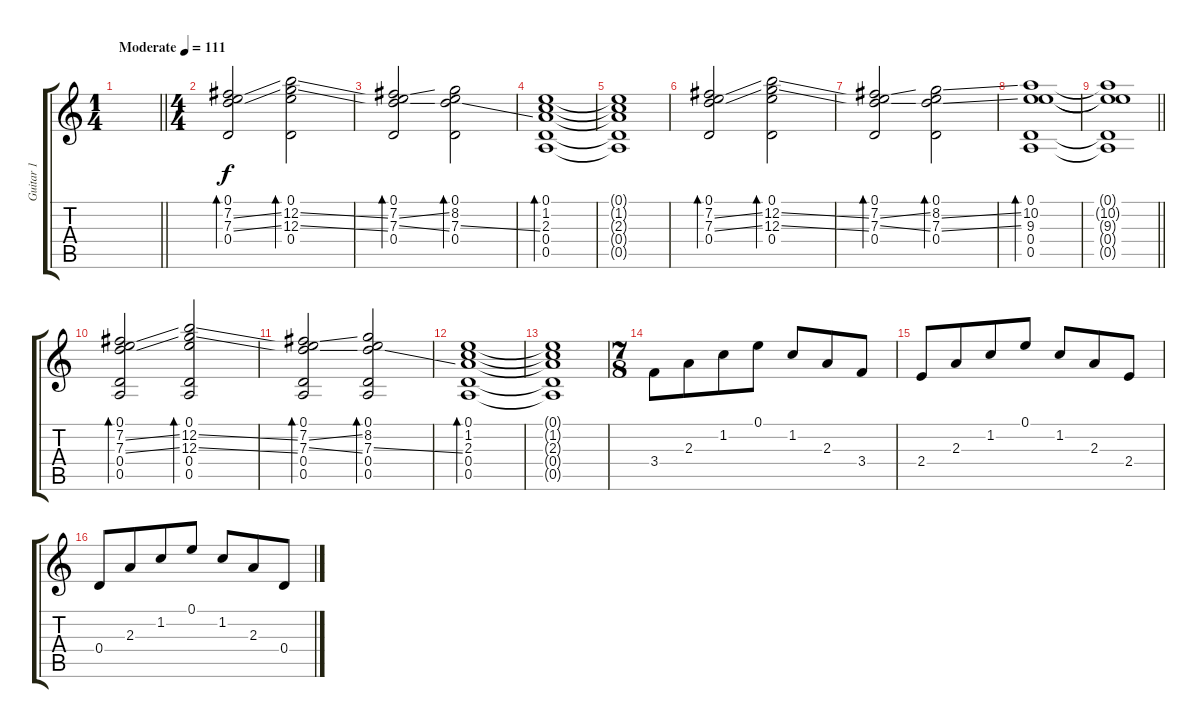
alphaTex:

\track ("Guitar 1" "Guitar 1") {instrument electricguitarjazz}
\staff {score tabs}
\tuning (E4 B3 G3 D3 A2 D2) {hide}
\ts (1 4)
\tempo (111 "Moderate")
\clef g2
\barLineRight lightlight
\ks c
|
\ts (4 4)
(0.1 7.2{ss} 7.3{ss} 0.4).2{bd 240} (0.1 12.2{ss} 12.3{ss} 0.4).2{bd 240} |
(0.1 7.2{ss} 7.3{ss} 0.4).2{bd 240} (0.1 8.2 7.3{ss} 0.4).2{bd 240} |
(0.1 1.2 2.3 0.4 0.5).1{bd 240} |
(0.1{t} 1.2{t} 2.3{t} 0.4{t} 0.5{t}).1 |
(0.1 7.2{ss} 7.3{ss} 0.4).2{bd 240} (0.1 12.2{ss} 12.3{ss} 0.4).2{bd 240} |
(0.1 7.2{ss} 7.3{ss} 0.4).2{bd 240} (0.1 8.2{ss} 7.3{ss} 0.4).2{bd 240} |
(0.1 10.2 9.3 0.4 0.5).1{bd 240} |
\barLineRight lightlight
(0.1{t} 10.2{t} 9.3{t} 0.4{t} 0.5{t}).1 |
(0.1 7.2{ss} 7.3{ss} 0.4 0.5).2{bd 240} (0.1 12.2{ss} 12.3{ss} 0.4 0.5).2{bd 240} |
(0.1 7.2{ss} 7.3{ss} 0.4 0.5).2{bd 240} (0.1 8.2 7.3{ss} 0.4 0.5).2{bd 240} |
(0.1 1.2 2.3 0.4 0.5).1{bd 240} |
(0.1{t} 1.2{t} 2.3{t} 0.4{t} 0.5{t}).1 |
\ts (7 8)
3.4.8 2.3.8 1.2.8 0.1.8 1.2.8 2.3.8 3.4.8 |
2.4.8 2.3.8 1.2.8 0.1.8 1.2.8 2.3.8 2.4.8 |
0.4.8 2.3.8 1.2.8 0.1.8 1.2.8 2.3.8 0.4.8
